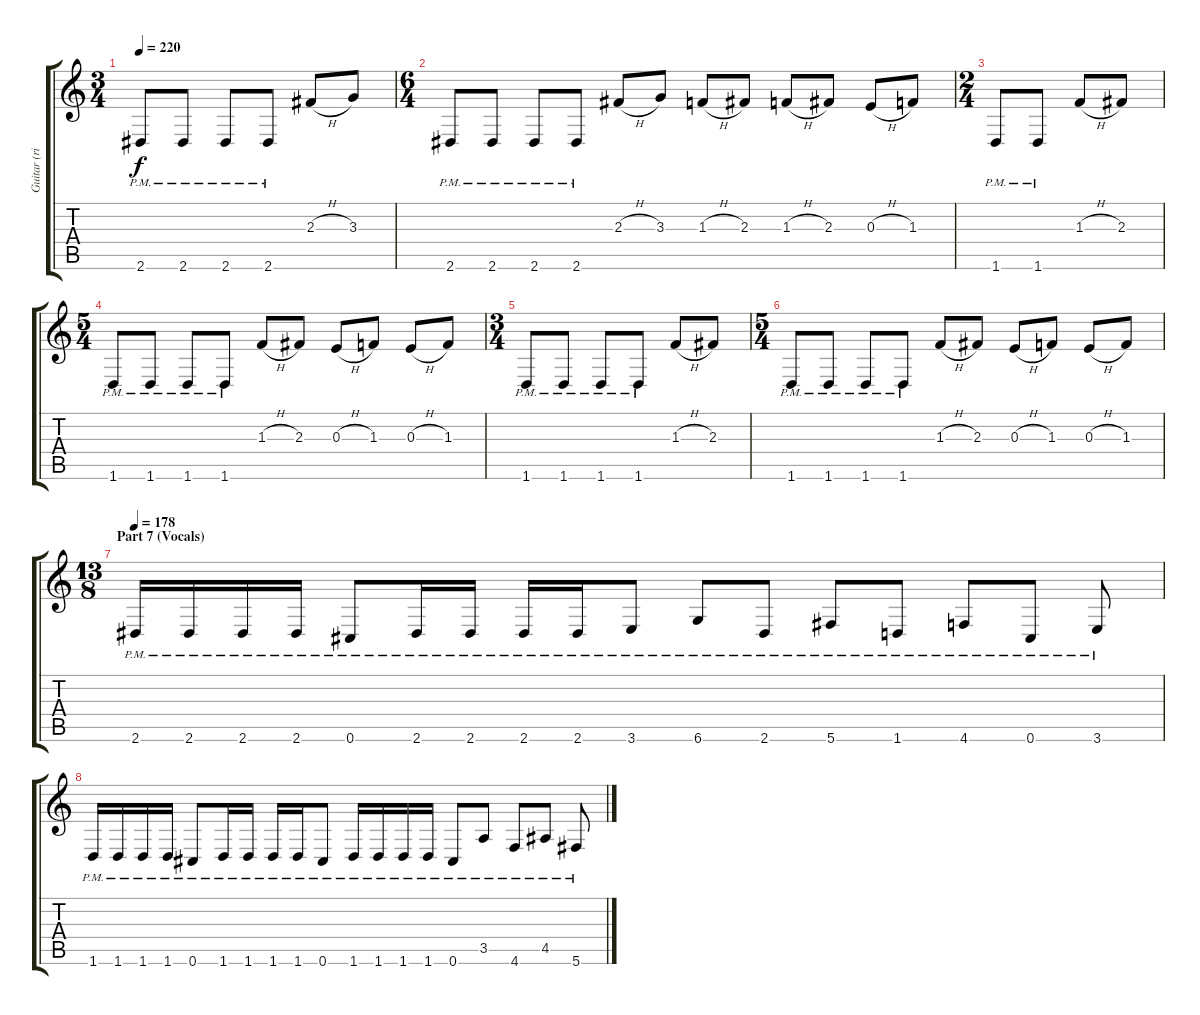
\track ("Guitar (right)" "Guitar (ri") {instrument distortionguitar}
\staff {score tabs}
\tuning (Db4 Ab3 E3 B2 Gb2 Db2) {hide}
\ts (3 4)
\tempo 220
\clef g2
\ks c
2.6{pm}.8{dy f} 2.6{pm}.8 2.6{pm}.8 2.6{pm}.8 2.3{h}.8 3.3.8 |
\ts (6 4)
2.6{pm}.8 2.6{pm}.8 2.6{pm}.8 2.6{pm}.8 2.3{h}.8 3.3.8 1.3{h}.8 2.3.8 1.3{h}.8 2.3.8 0.3{h}.8 1.3.8 |
\ts (2 4)
1.6{pm}.8 1.6{pm}.8 1.3{h}.8 2.3.8 |
\ts (5 4)
1.6{pm}.8 1.6{pm}.8 1.6{pm}.8 1.6{pm}.8 1.3{h}.8 2.3.8 0.3{h}.8 1.3.8 0.3{h}.8 1.3.8 |
\ts (3 4)
1.6{pm}.8 1.6{pm}.8 1.6{pm}.8 1.6{pm}.8 1.3{h}.8 2.3.8 |
\ts (5 4)
1.6{pm}.8 1.6{pm}.8 1.6{pm}.8 1.6{pm}.8 1.3{h}.8 2.3.8 0.3{h}.8 1.3.8 0.3{h}.8 1.3.8 |
\ts (13 8)
\section ("" "Part 7 (Vocals)")
\tempo 178
2.6{pm}.16 2.6{pm}.16 2.6{pm}.16 2.6{pm}.16 0.6{pm}.8 2.6{pm}.16 2.6{pm}.16 2.6{pm}.16 2.6{pm}.16 3.6{pm}.8 6.6{pm}.8 2.6{pm}.8 5.6{pm}.8 1.6{pm}.8 4.6{pm}.8 0.6{pm}.8 3.6{pm}.8 |
1.6{pm}.16 1.6{pm}.16 1.6{pm}.16 1.6{pm}.16 0.6{pm}.8 1.6{pm}.16 1.6{pm}.16 1.6{pm}.16 1.6{pm}.16 0.6{pm}.8 1.6{pm}.16 1.6{pm}.16 1.6{pm}.16 1.6{pm}.16 0.6{pm}.8 3.5{pm}.8 4.6{pm}.8 4.5{pm}.8 5.6{pm}.8
